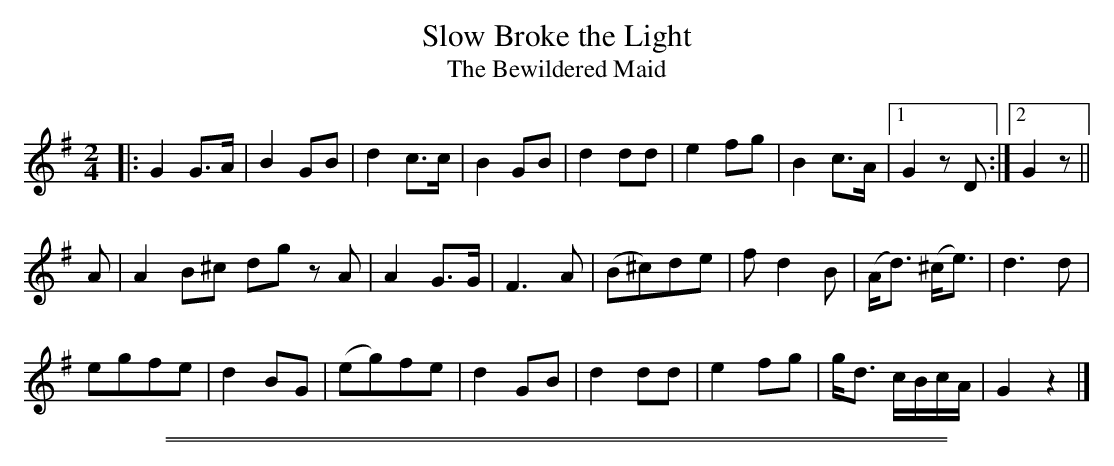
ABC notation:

X:1
T: Slow Broke the Light
T: The Bewildered Maid
M: 2/4
L: 1/8
K: G
|:\
G2G>A | B2GB | d2c>c | B2GB | d2dd | e2fg | B2c>A |[1 G2zD :|[2 G2z ||
A |\
A2B^c dg zA | A2G>G | F3A | (B^c)de | fd2B | (A<d) (^c<e) | d3d |
egfe | d2BG | (eg)fe | d2GB | d2dd | e2fg | g<d c/B/c/A/ | G2z2 |]
